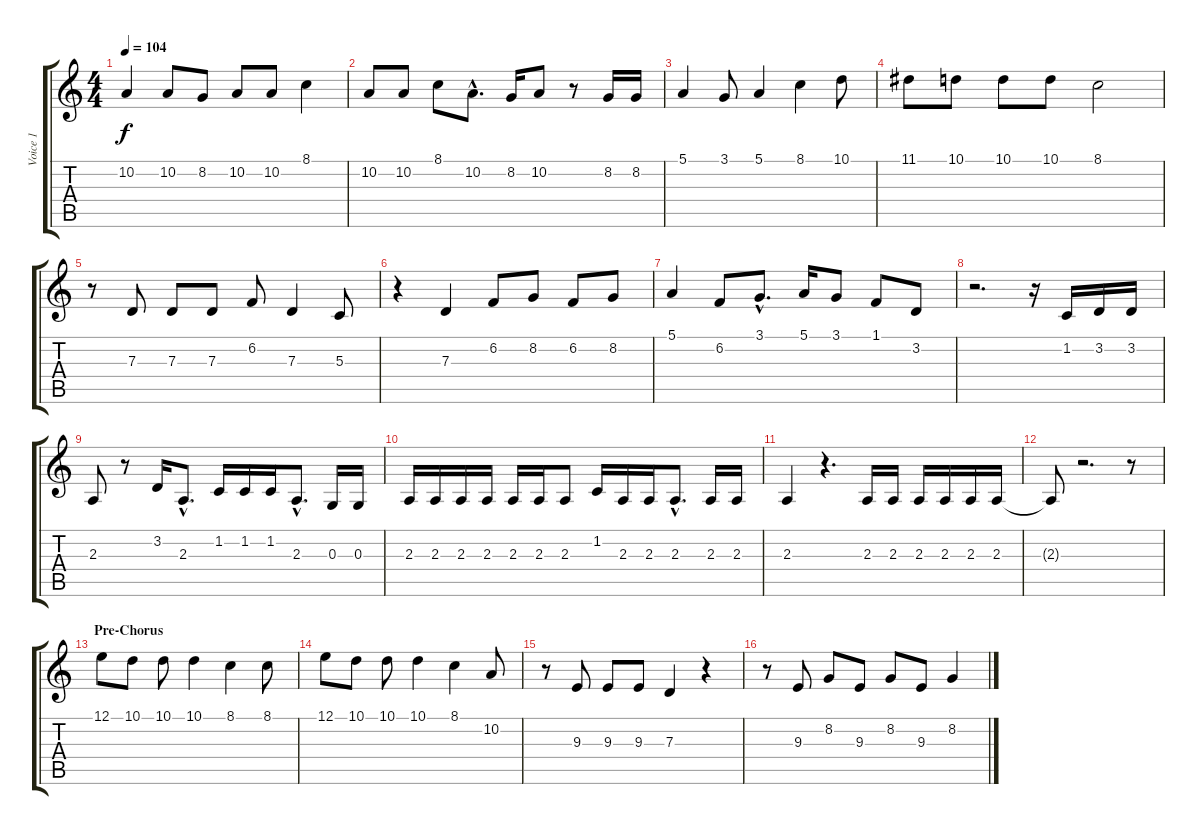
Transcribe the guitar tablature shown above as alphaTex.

\track ("Voice 1" "Voice 1") {instrument lead2sawtooth}
\staff {score tabs}
\tuning (E4 B3 G3 D3 A2 E2) {hide}
\ts (4 4)
\tempo 104
\clef g2
\ks c
10.2.4{dy f} 10.2.8 8.2.8 10.2.8 10.2.8 8.1.4 |
10.2.8 10.2.8 8.1.8 10.2{hac}.8{d} 8.2.16 10.2.8 r.8 8.2.16 8.2.16 |
5.1.4 3.1.8 5.1.4 8.1.4 10.1.8 |
11.1.8 10.1.8 10.1.8 10.1.8 8.1.2 |
r.8 7.3.8 7.3.8 7.3.8 6.2.8 7.3.4 5.3.8 |
r.4 7.3.4 6.2.8 8.2.8 6.2.8 8.2.8 |
5.1.4 6.2.8 3.1{hac}.8{d} 5.1.16 3.1.8 1.1.8 3.2.8 |
r.2{d} r.16 1.2.16 3.2.16 3.2.16 |
2.3.8 r.8 3.2.16 2.3{hac}.8{d} 1.2.16 1.2.16 1.2.16 2.3{hac}.8{d} 0.3.16 0.3.16 |
2.3.16 2.3.16 2.3.16 2.3.16 2.3.16 2.3.16 2.3.8 1.2.16 2.3.16 2.3.16 2.3{hac}.8{d} 2.3.16 2.3.16 |
2.3.4 r.4{d} 2.3.16 2.3.16 2.3.16 2.3.16 2.3.16 2.3.16 |
2.3{t}.8 r.2{d} r.8 |
\section ("" "Pre-Chorus")
12.1.8 10.1.8 10.1.8 10.1.4 8.1.4 8.1.8 |
12.1.8 10.1.8 10.1.8 10.1.4 8.1.4 10.2.8 |
r.8 9.3.8 9.3.8 9.3.8 7.3.4 r.4 |
r.8 9.3.8 8.2.8 9.3.8 8.2.8 9.3.8 8.2.4
